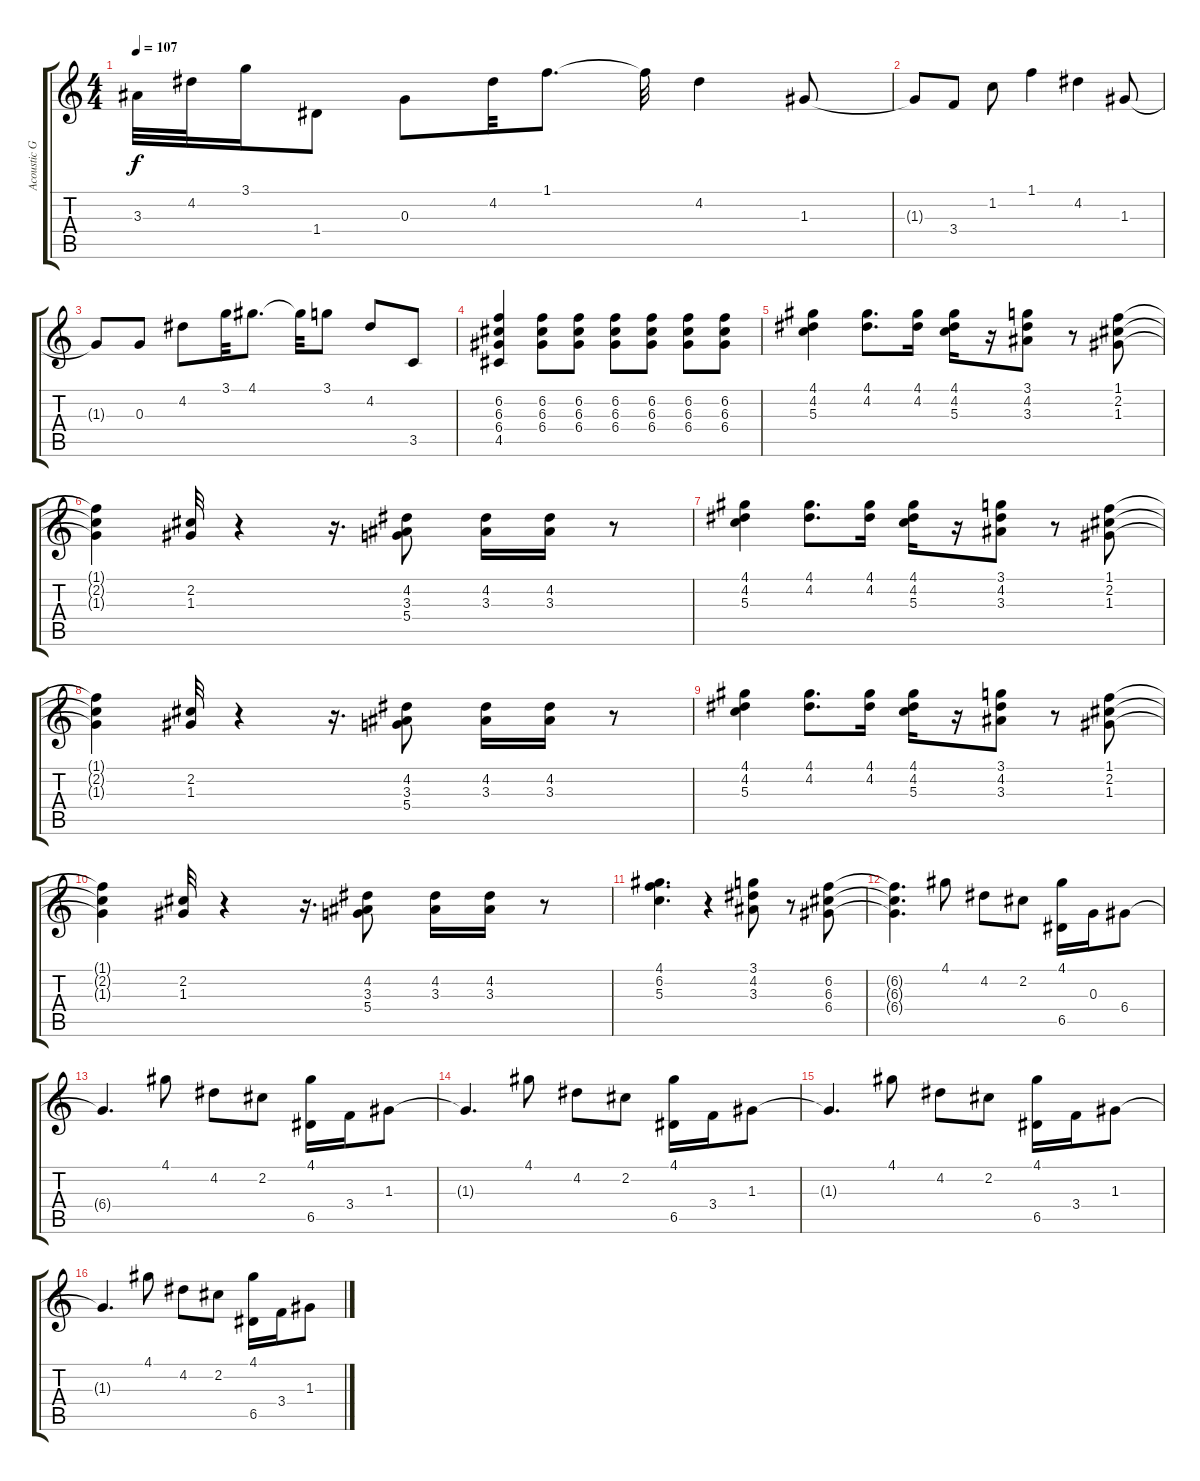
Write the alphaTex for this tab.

\track ("Acoustic Guitar" "Acoustic G") {instrument acousticguitarsteel}
\staff {score tabs}
\tuning (E4 B3 G3 D3 A2 E2) {hide}
\ts (4 4)
\tempo 107
\clef g2
\ks c
3.3.32{dy f} 4.2.32 3.1.16 1.4.8{volume 13} 0.3.8 4.2.32 1.1.8{d} 1.1{t}.32 4.2.4 1.3.8 |
1.3{t}.8 3.4.8 1.2.8 1.1.4 4.2.4 1.3.8 |
1.3{t}.8 0.3.8 4.2.8 3.1.32 4.1.8{d} 4.1{t}.32 3.1.8 4.2.8 3.5.8 |
(6.2 6.3 6.4 4.5).4{volume 11} (6.2 6.3 6.4).8 (6.2 6.3 6.4).8 (6.2 6.3 6.4).8 (6.2 6.3 6.4).8 (6.2 6.3 6.4).8 (6.2 6.3 6.4).8 |
(4.1 4.2 5.3).4 (4.1 4.2).8{d} (4.1 4.2).16 (4.1 4.2 5.3).16 r.16 (3.1 4.2 3.3).8 r.8 (1.1 2.2 1.3).8 |
(1.1{t} 2.2{t} 1.3{t}).4 (2.2 1.3).32 r.4 r.16{d} (4.2 3.3 5.4).8 (4.2 3.3).16 (4.2 3.3).16 r.8 |
(4.1 4.2 5.3).4 (4.1 4.2).8{d} (4.1 4.2).16 (4.1 4.2 5.3).16 r.16 (3.1 4.2 3.3).8 r.8 (1.1 2.2 1.3).8 |
(1.1{t} 2.2{t} 1.3{t}).4 (2.2 1.3).32 r.4 r.16{d} (4.2 3.3 5.4).8 (4.2 3.3).16 (4.2 3.3).16 r.8 |
(4.1 4.2 5.3).4 (4.1 4.2).8{d} (4.1 4.2).16 (4.1 4.2 5.3).16 r.16 (3.1 4.2 3.3).8 r.8 (1.1 2.2 1.3).8 |
(1.1{t} 2.2{t} 1.3{t}).4 (2.2 1.3).32 r.4 r.16{d} (4.2 3.3 5.4).8 (4.2 3.3).16 (4.2 3.3).16 r.8 |
(4.1 6.2 5.3).4{d} r.4 (3.1 4.2 3.3).8 r.8 (6.2 6.3 6.4).8 |
(6.2{t} 6.3{t} 6.4{t}).4{d} 4.1.8{volume 12} 4.2.8 2.2.8 (4.1 6.5).16 0.3.16 6.4.8 |
6.4{t}.4{d} 4.1.8 4.2.8 2.2.8 (4.1 6.5).16 3.4.16 1.3.8 |
1.3{t}.4{d} 4.1.8 4.2.8 2.2.8 (4.1 6.5).16 3.4.16 1.3.8 |
1.3{t}.4{d} 4.1.8 4.2.8 2.2.8 (4.1 6.5).16 3.4.16 1.3.8 |
1.3{t}.4{d} 4.1.8 4.2.8 2.2.8 (4.1 6.5).16 3.4.16 1.3.8
